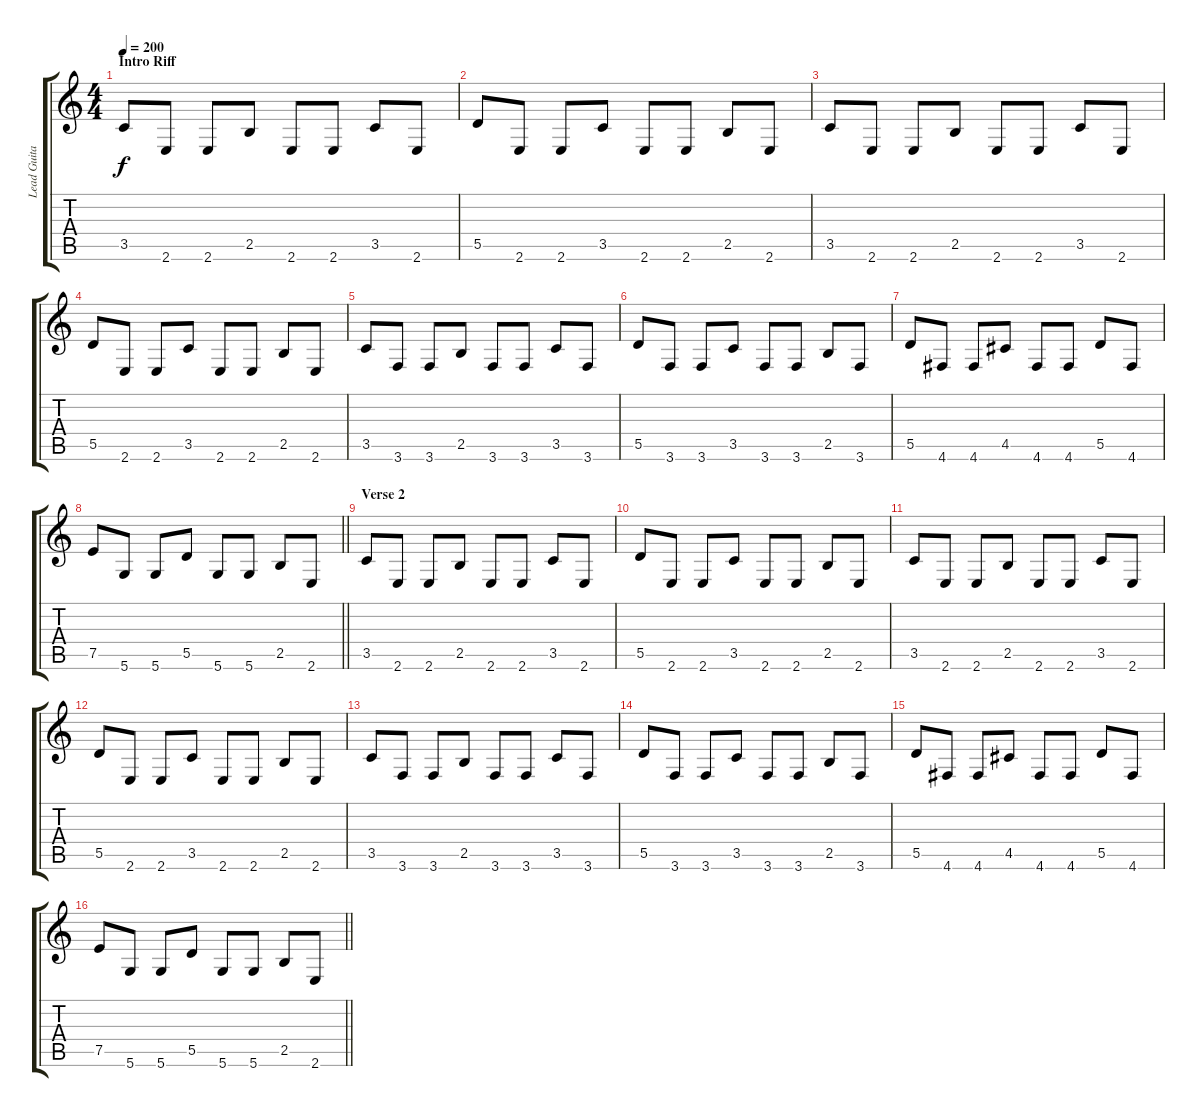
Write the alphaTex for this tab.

\track ("Lead Guitar" "Lead Guita") {instrument distortionguitar}
\staff {score tabs}
\tuning (E4 B3 G3 D3 A2 D2) {hide}
\ts (4 4)
\section ("" "Intro Riff")
\tempo 200
\clef g2
\ks c
3.5.8{dy f} 2.6.8 2.6.8 2.5.8 2.6.8 2.6.8 3.5.8 2.6.8 |
5.5.8 2.6.8 2.6.8 3.5.8 2.6.8 2.6.8 2.5.8 2.6.8 |
3.5.8 2.6.8 2.6.8 2.5.8 2.6.8 2.6.8 3.5.8 2.6.8 |
5.5.8 2.6.8 2.6.8 3.5.8 2.6.8 2.6.8 2.5.8 2.6.8 |
3.5.8 3.6.8 3.6.8 2.5.8 3.6.8 3.6.8 3.5.8 3.6.8 |
5.5.8 3.6.8 3.6.8 3.5.8 3.6.8 3.6.8 2.5.8 3.6.8 |
5.5.8 4.6.8 4.6.8 4.5.8 4.6.8 4.6.8 5.5.8 4.6.8 |
\barLineRight lightlight
7.5.8 5.6.8 5.6.8 5.5.8 5.6.8 5.6.8 2.5.8 2.6.8 |
\section ("" "Verse 2")
3.5.8 2.6.8 2.6.8 2.5.8 2.6.8 2.6.8 3.5.8 2.6.8 |
5.5.8 2.6.8 2.6.8 3.5.8 2.6.8 2.6.8 2.5.8 2.6.8 |
3.5.8 2.6.8 2.6.8 2.5.8 2.6.8 2.6.8 3.5.8 2.6.8 |
5.5.8 2.6.8 2.6.8 3.5.8 2.6.8 2.6.8 2.5.8 2.6.8 |
3.5.8 3.6.8 3.6.8 2.5.8 3.6.8 3.6.8 3.5.8 3.6.8 |
5.5.8 3.6.8 3.6.8 3.5.8 3.6.8 3.6.8 2.5.8 3.6.8 |
5.5.8 4.6.8 4.6.8 4.5.8 4.6.8 4.6.8 5.5.8 4.6.8 |
\barLineRight lightlight
7.5.8 5.6.8 5.6.8 5.5.8 5.6.8 5.6.8 2.5.8 2.6.8
